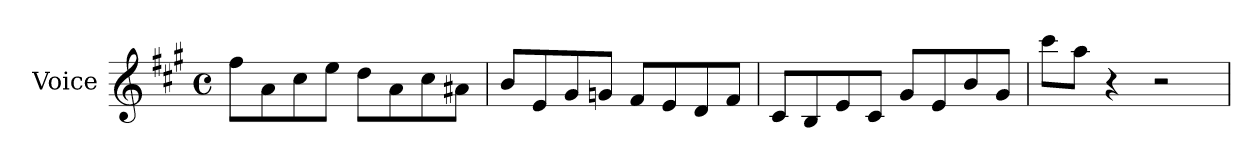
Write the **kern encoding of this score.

**kern
*part1
*staff1
*I"Voice
*I'Voice
*clefG2
*k[f#c#g#]
*M4/4
*met(c)
=1
8ff#\L
8a\
8cc#\
8ee\J
8dd\L
8a\
8cc#\
8a#X\J
=2
8b/L
8e/
8g#/
8gn/J
8f#/L
8e/
8d/
8f#/J
=3
8c#/L
8B/
8e/
8c#/J
8g#/L
8e/
8b/
8g#/J
=4
8ccc#\L
8aa\J
4r
2rcc
=
*-
